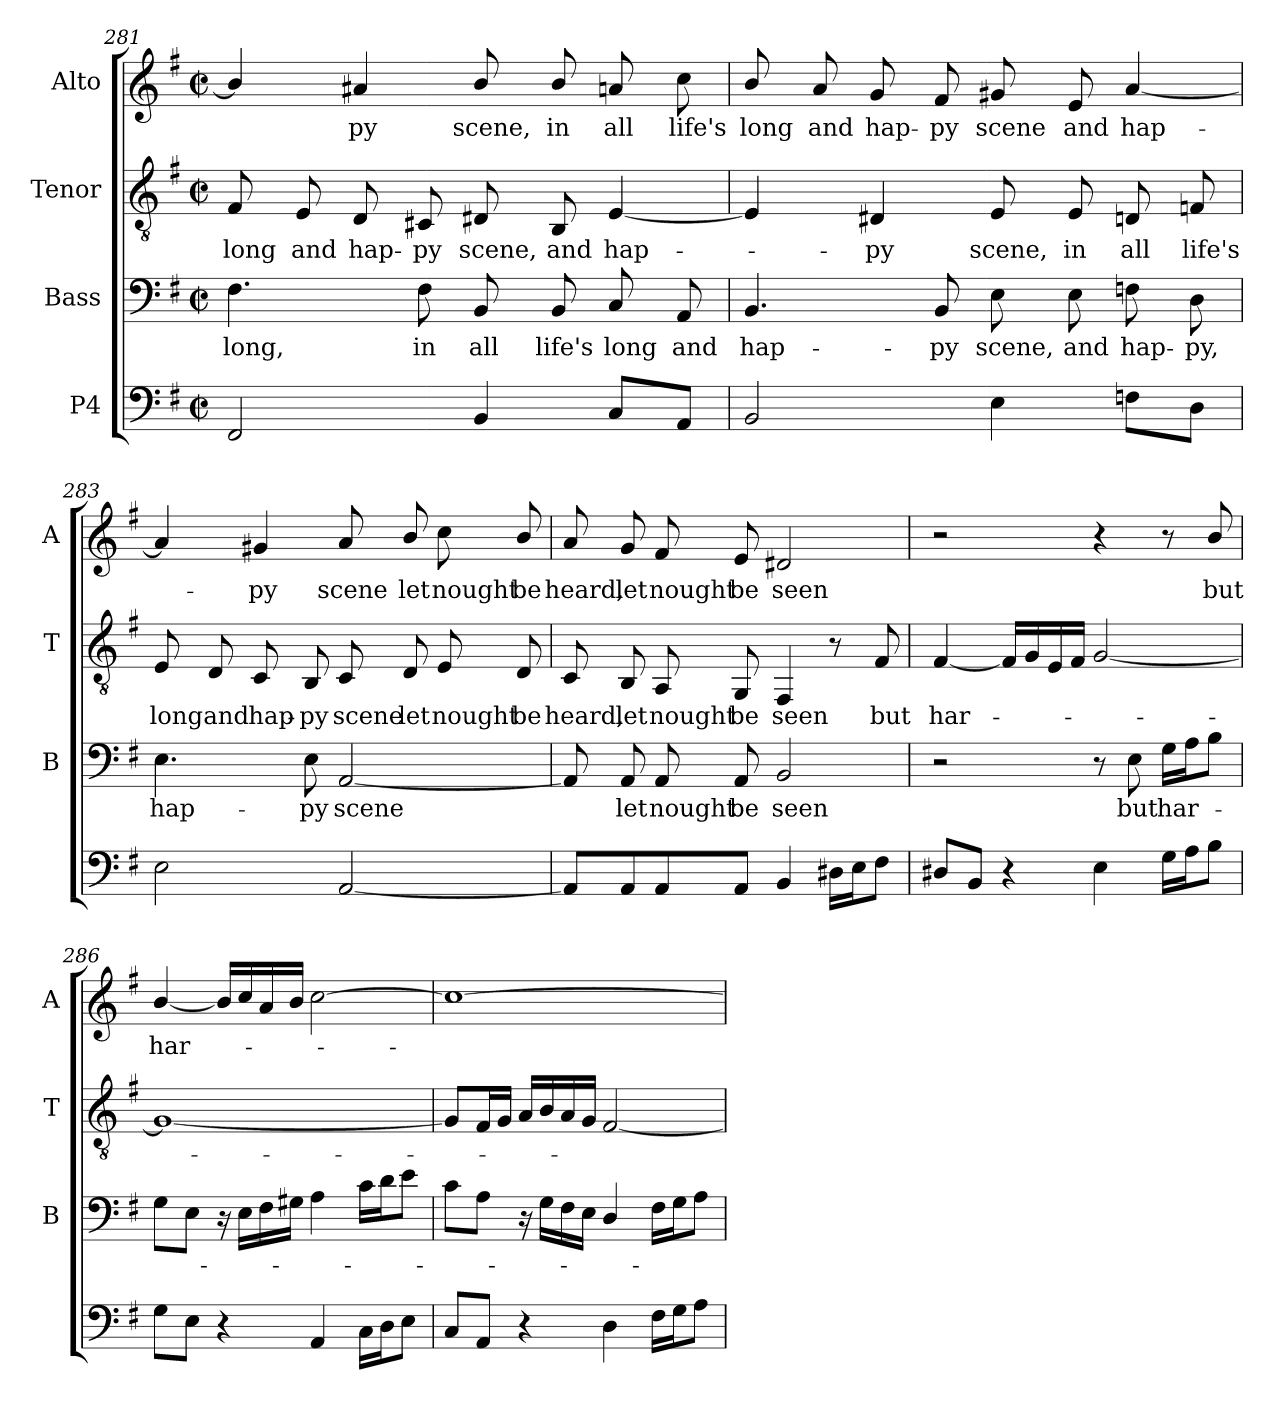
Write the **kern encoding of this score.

**kern	**kern	**text	**kern	**text	**kern	**text
*part4	*part3	*part3	*part2	*part2	*part1	*part1
*staff4	*staff3	*staff3	*staff2	*staff2	*staff1	*staff1
*I"P4	*I"Bass	*	*I"Tenor	*	*I"Alto	*
*	*I'B	*	*I'T	*	*I'A	*
*clefF4	*clefF4	*	*clefGv2	*	*clefG2	*
*k[f#]	*k[f#]	*	*k[f#]	*	*k[f#]	*
*e:	*e:	*	*e:	*	*e:	*
*M2/2	*M2/2	*	*M2/2	*	*M2/2	*
*met(c|)	*met(c|)	*	*met(c|)	*	*met(c|)	*
=281	=281	=281	=281	=281	=281	=281
!	!	!LO:LY:b:color=#000000	!	!	!	!
!	!	!	!	!LO:LY:b:color=#000000	!	!
2FF#i/	4.F#i\	long,	8F#i/	long	4bi/]	.
!	!	!	!	!LO:LY:b:color=#000000	!	!
.	.	.	8Ei/	and	.	.
!	!	!	!	!LO:LY:b:color=#000000	!	!
!	!	!	!	!	!	!LO:LY:b:color=#000000
.	.	.	8Di/	hap-	4a#Xi/	-py
!	!	!LO:LY:b:color=#000000	!	!	!	!
!	!	!	!	!LO:LY:b:color=#000000	!	!
.	8F#i\	in	8C#Xi/	-py	.	.
!	!	!LO:LY:b:color=#000000	!	!	!	!
!	!	!	!	!LO:LY:b:color=#000000	!	!
!	!	!	!	!	!	!LO:LY:b:color=#000000
4BBi/	8BBi/	all	8D#Xi/	scene,	8bi/	scene,
!	!	!LO:LY:b:color=#000000	!	!	!	!
!	!	!	!	!LO:LY:b:color=#000000	!	!
!	!	!	!	!	!	!LO:LY:b:color=#000000
.	8BBi/	life's	8BBi/	and	8bi/	in
!	!	!LO:LY:b:color=#000000	!	!	!	!
!	!	!	!	!LO:LY:b:color=#000000	!	!
!	!	!	!	!	!	!LO:LY:b:color=#000000
8Ci/L	8Ci/	long	[<4Ei/	hap-	8ani/	all
!	!	!LO:LY:b:color=#000000	!	!	!	!
!	!	!	!	!	!	!LO:LY:b:color=#000000
8AAi/J	8AAi/	and	.	.	8cci\	life's
!!LO:LB:g=z
=282	=282	=282	=282	=282	=282	=282
!	!	!LO:LY:b:color=#000000	!	!	!	!
!	!	!	!	!	!	!LO:LY:b:color=#000000
2BBi/	4.BBi/	hap-	4Ei/]	.	8bi/	long
!	!	!	!	!	!	!LO:LY:b:color=#000000
.	.	.	.	.	8ai/	and
!	!	!	!	!LO:LY:b:color=#000000	!	!
!	!	!	!	!	!	!LO:LY:b:color=#000000
.	.	.	4D#Xi/	-py	8gi/	hap-
!	!	!LO:LY:b:color=#000000	!	!	!	!
!	!	!	!	!	!	!LO:LY:b:color=#000000
.	8BBi/	-py	.	.	8f#i/	-py
!	!	!LO:LY:b:color=#000000	!	!	!	!
!	!	!	!	!LO:LY:b:color=#000000	!	!
!	!	!	!	!	!	!LO:LY:b:color=#000000
4Ei\	8Ei\	scene,	8Ei/	scene,	8g#Xi/	scene
!	!	!LO:LY:b:color=#000000	!	!	!	!
!	!	!	!	!LO:LY:b:color=#000000	!	!
!	!	!	!	!	!	!LO:LY:b:color=#000000
.	8Ei\	and	8Ei/	in	8ei/	and
!	!	!LO:LY:b:color=#000000	!	!	!	!
!	!	!	!	!LO:LY:b:color=#000000	!	!
!	!	!	!	!	!	!LO:LY:b:color=#000000
8Fni\L	8Fni\	hap-	8Dni/	all	[<4ai/	hap-
!	!	!LO:LY:b:color=#000000	!	!	!	!
!	!	!	!	!LO:LY:b:color=#000000	!	!
8Di\J	8Di\	-py,	8Fni/	life's	.	.
=283	=283	=283	=283	=283	=283	=283
!	!	!LO:LY:b:color=#000000	!	!	!	!
!	!	!	!	!LO:LY:b:color=#000000	!	!
2Ei\	4.Ei\	hap-	8Ei/	long	4ai/]	.
!	!	!	!	!LO:LY:b:color=#000000	!	!
.	.	.	8Di/	and	.	.
!	!	!	!	!LO:LY:b:color=#000000	!	!
!	!	!	!	!	!	!LO:LY:b:color=#000000
.	.	.	8Ci/	hap-	4g#Xi/	-py
!	!	!LO:LY:b:color=#000000	!	!	!	!
!	!	!	!	!LO:LY:b:color=#000000	!	!
.	8Ei\	-py	8BBi/	-py	.	.
!	!	!LO:LY:b:color=#000000	!	!	!	!
!	!	!	!	!LO:LY:b:color=#000000	!	!
!	!	!	!	!	!	!LO:LY:b:color=#000000
[<2AAi/	[<2AAi/	scene	8Ci/	scene	8ai/	scene
!	!	!	!	!LO:LY:b:color=#000000	!	!
!	!	!	!	!	!	!LO:LY:b:color=#000000
.	.	.	8Di/	let	8bi/	let
!	!	!	!	!LO:LY:b:color=#000000	!	!
!	!	!	!	!	!	!LO:LY:b:color=#000000
.	.	.	8Ei/	nought	8cci\	nought
!	!	!	!	!LO:LY:b:color=#000000	!	!
!	!	!	!	!	!	!LO:LY:b:color=#000000
.	.	.	8Di/	be	8bi/	be
=284	=284	=284	=284	=284	=284	=284
!	!	!	!	!LO:LY:b:color=#000000	!	!
!	!	!	!	!	!	!LO:LY:b:color=#000000
8AAi/L]	8AAi/]	.	8Ci/	heard,	8ai/	heard,
!	!	!LO:LY:b:color=#000000	!	!	!	!
!	!	!	!	!LO:LY:b:color=#000000	!	!
!	!	!	!	!	!	!LO:LY:b:color=#000000
8AAi/	8AAi/	let	8BBi/	let	8gi/	let
!	!	!LO:LY:b:color=#000000	!	!	!	!
!	!	!	!	!LO:LY:b:color=#000000	!	!
!	!	!	!	!	!	!LO:LY:b:color=#000000
8AAi/	8AAi/	nought	8AAi/	nought	8f#i/	nought
!	!	!LO:LY:b:color=#000000	!	!	!	!
!	!	!	!	!LO:LY:b:color=#000000	!	!
!	!	!	!	!	!	!LO:LY:b:color=#000000
8AAi/J	8AAi/	be	8GGi/	be	8ei/	be
!	!	!LO:LY:b:color=#000000	!	!	!	!
!	!	!	!	!LO:LY:b:color=#000000	!	!
!	!	!	!	!	!	!LO:LY:b:color=#000000
4BBi/	2BBi/	seen	4FF#i/	seen	2d#Xi/	seen
16D#Xi\LL	.	.	8r	.	.	.
16Ei\J	.	.	.	.	.	.
!	!	!	!	!LO:LY:b:color=#000000	!	!
8F#i\J	.	.	8F#i/	but	.	.
!!LO:LB:g=z
=285	=285	=285	=285	=285	=285	=285
!	!	!	!	!LO:LY:b:color=#000000	!	!
8D#Xi/L	2r	.	[<4F#i/	har-	2r	.
8BBi/J	.	.	.	.	.	.
4r	.	.	16F#i/LL]	.	.	.
.	.	.	16Gi/	.	.	.
.	.	.	16Ei/	.	.	.
.	.	.	16F#i/JJ	.	.	.
4Ei\	8r	.	[<2Gi/	.	4r	.
!	!	!LO:LY:b:color=#000000	!	!	!	!
.	8Ei\	but	.	.	.	.
!	!	!LO:LY:b:color=#000000	!	!	!	!
16Gi\LL	16Gi\LL	har-	.	.	8r	.
16Ai\J	16Ai\J	.	.	.	.	.
!	!	!	!	!	!	!LO:LY:b:color=#000000
8Bi\J	8Bi\J	.	.	.	8bi/	but
=286	=286	=286	=286	=286	=286	=286
!	!	!	!	!	!	!LO:LY:b:color=#000000
8Gi\L	8Gi\L	.	1Gi_<	.	[<4bi/	har-
8Ei\J	8Ei\J	.	.	.	.	.
4r	16r	.	.	.	16bi/LL]	.
.	16Ei\LL	.	.	.	16cci/	.
.	16F#i\	.	.	.	16ai/	.
.	16G#Xi\JJ	.	.	.	16bi/JJ	.
4AAi/	4Ai\	.	.	.	[>2cci\	.
16Ci\LL	16ci\LL	.	.	.	.	.
16Di\J	16di\J	.	.	.	.	.
8Ei\J	8ei\J	.	.	.	.	.
=287	=287	=287	=287	=287	=287	=287
8Ci/L	8ci\L	.	8Gi/L]	.	1cci_>	.
8AAi/J	8Ai\J	.	16F#i/L	.	.	.
.	.	.	16Gi/JJ	.	.	.
4r	16r	.	16Ai/LL	.	.	.
.	16Gi\LL	.	16Bi/	.	.	.
.	16F#i\	.	16Ai/	.	.	.
.	16Ei\JJ	.	16Gi/JJ	.	.	.
4Di\	4Di/	.	[<2F#i/	.	.	.
16F#i\LL	16F#i\LL	.	.	.	.	.
16Gi\J	16Gi\J	.	.	.	.	.
8Ai\J	8Ai\J	.	.	.	.	.
=	=	=	=	=	=	=
*-	*-	*-	*-	*-	*-	*-
